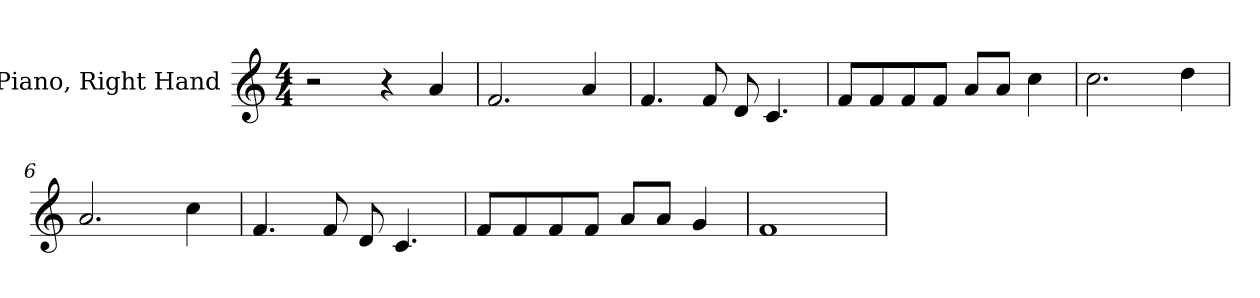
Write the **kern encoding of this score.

**kern
*part1
*staff1
*I"Piano, Right Hand
*I'Pno.
*clefG2
*k[]
*M4/4
*MM95
=1
2r
4r
4a/
=2
2.f/
4a/
=3
4.f/
8f/
8d/
4.c/
=4
8f/L
8f/
8f/
8f/J
8a/L
8a/J
4cc\
=5
2.cc\
4dd\
=6
2.a/
4cc\
=7
4.f/
8f/
8d/
4.c/
=8
8f/L
8f/
8f/
8f/J
8a/L
8a/J
4g/
!!LO:LB:g=z
=9
1f
=
*-
